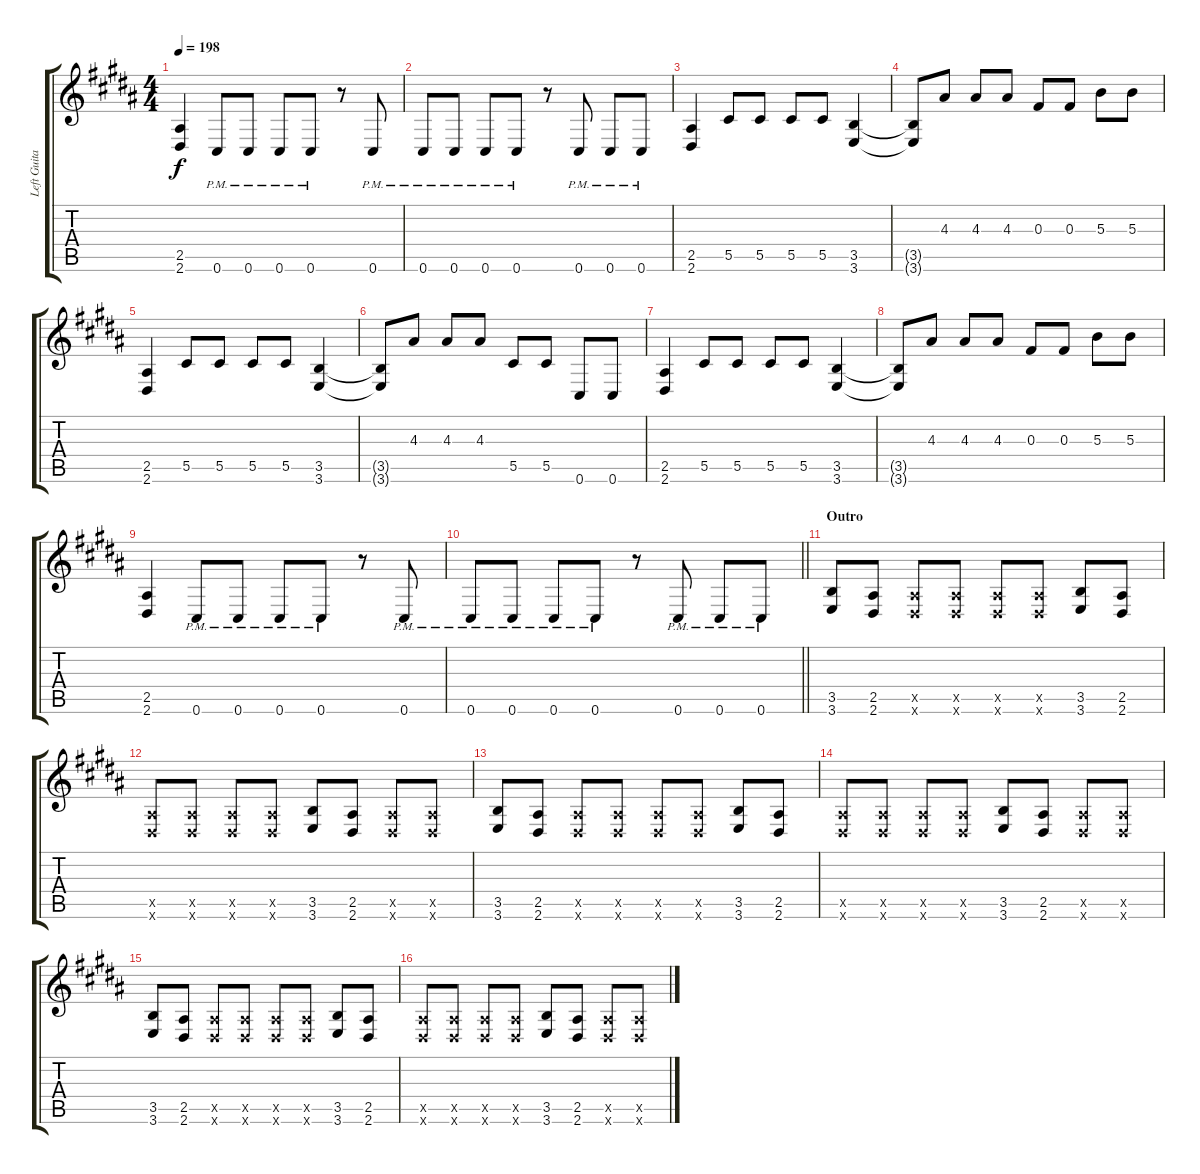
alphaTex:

\track ("Left Guitar" "Left Guita") {instrument distortionguitar}
\staff {score tabs}
\tuning (Eb4 Bb3 Gb3 Db3 Ab2 Db2) {hide}
\ts (4 4)
\tempo 198
\clef g2
\ks b
(2.5 2.6).4{dy f} 0.6{pm}.8 0.6{pm}.8 0.6{pm}.8 0.6{pm}.8 r.8 0.6{pm}.8 |
0.6{pm}.8 0.6{pm}.8 0.6{pm}.8 0.6{pm}.8 r.8 0.6{pm}.8 0.6{pm}.8 0.6{pm}.8 |
(2.5 2.6).4 5.5.8 5.5.8 5.5.8 5.5.8 (3.5 3.6).4 |
(3.5{t} 3.6{t}).8 4.3.8 4.3.8 4.3.8 0.3.8 0.3.8 5.3.8 5.3.8 |
(2.5 2.6).4 5.5.8 5.5.8 5.5.8 5.5.8 (3.5 3.6).4 |
(3.5{t} 3.6{t}).8 4.3.8 4.3.8 4.3.8 5.5.8 5.5.8 0.6.8 0.6.8 |
(2.5 2.6).4 5.5.8 5.5.8 5.5.8 5.5.8 (3.5 3.6).4 |
(3.5{t} 3.6{t}).8 4.3.8 4.3.8 4.3.8 0.3.8 0.3.8 5.3.8 5.3.8 |
(2.5 2.6).4 0.6{pm}.8 0.6{pm}.8 0.6{pm}.8 0.6{pm}.8 r.8 0.6{pm}.8 |
\barLineRight lightlight
0.6{pm}.8 0.6{pm}.8 0.6{pm}.8 0.6{pm}.8 r.8 0.6{pm}.8 0.6{pm}.8 0.6{pm}.8 |
\section ("" "Outro")
(3.5 3.6).8 (2.5 2.6).8 (2.5{x} 2.6{x}).8 (2.5{x} 2.6{x}).8 (2.5{x} 2.6{x}).8 (2.5{x} 2.6{x}).8 (3.5 3.6).8 (2.5 2.6).8 |
(2.5{x} 2.6{x}).8 (2.5{x} 2.6{x}).8 (2.5{x} 2.6{x}).8 (2.5{x} 2.6{x}).8 (3.5 3.6).8 (2.5 2.6).8 (2.5{x} 2.6{x}).8 (2.5{x} 2.6{x}).8 |
(3.5 3.6).8 (2.5 2.6).8 (2.5{x} 2.6{x}).8 (2.5{x} 2.6{x}).8 (2.5{x} 2.6{x}).8 (2.5{x} 2.6{x}).8 (3.5 3.6).8 (2.5 2.6).8 |
(2.5{x} 2.6{x}).8 (2.5{x} 2.6{x}).8 (2.5{x} 2.6{x}).8 (2.5{x} 2.6{x}).8 (3.5 3.6).8 (2.5 2.6).8 (2.5{x} 2.6{x}).8 (2.5{x} 2.6{x}).8 |
(3.5 3.6).8 (2.5 2.6).8 (2.5{x} 2.6{x}).8 (2.5{x} 2.6{x}).8 (2.5{x} 2.6{x}).8 (2.5{x} 2.6{x}).8 (3.5 3.6).8 (2.5 2.6).8 |
(2.5{x} 2.6{x}).8 (2.5{x} 2.6{x}).8 (2.5{x} 2.6{x}).8 (2.5{x} 2.6{x}).8 (3.5 3.6).8 (2.5 2.6).8 (2.5{x} 2.6{x}).8 (2.5{x} 2.6{x}).8
